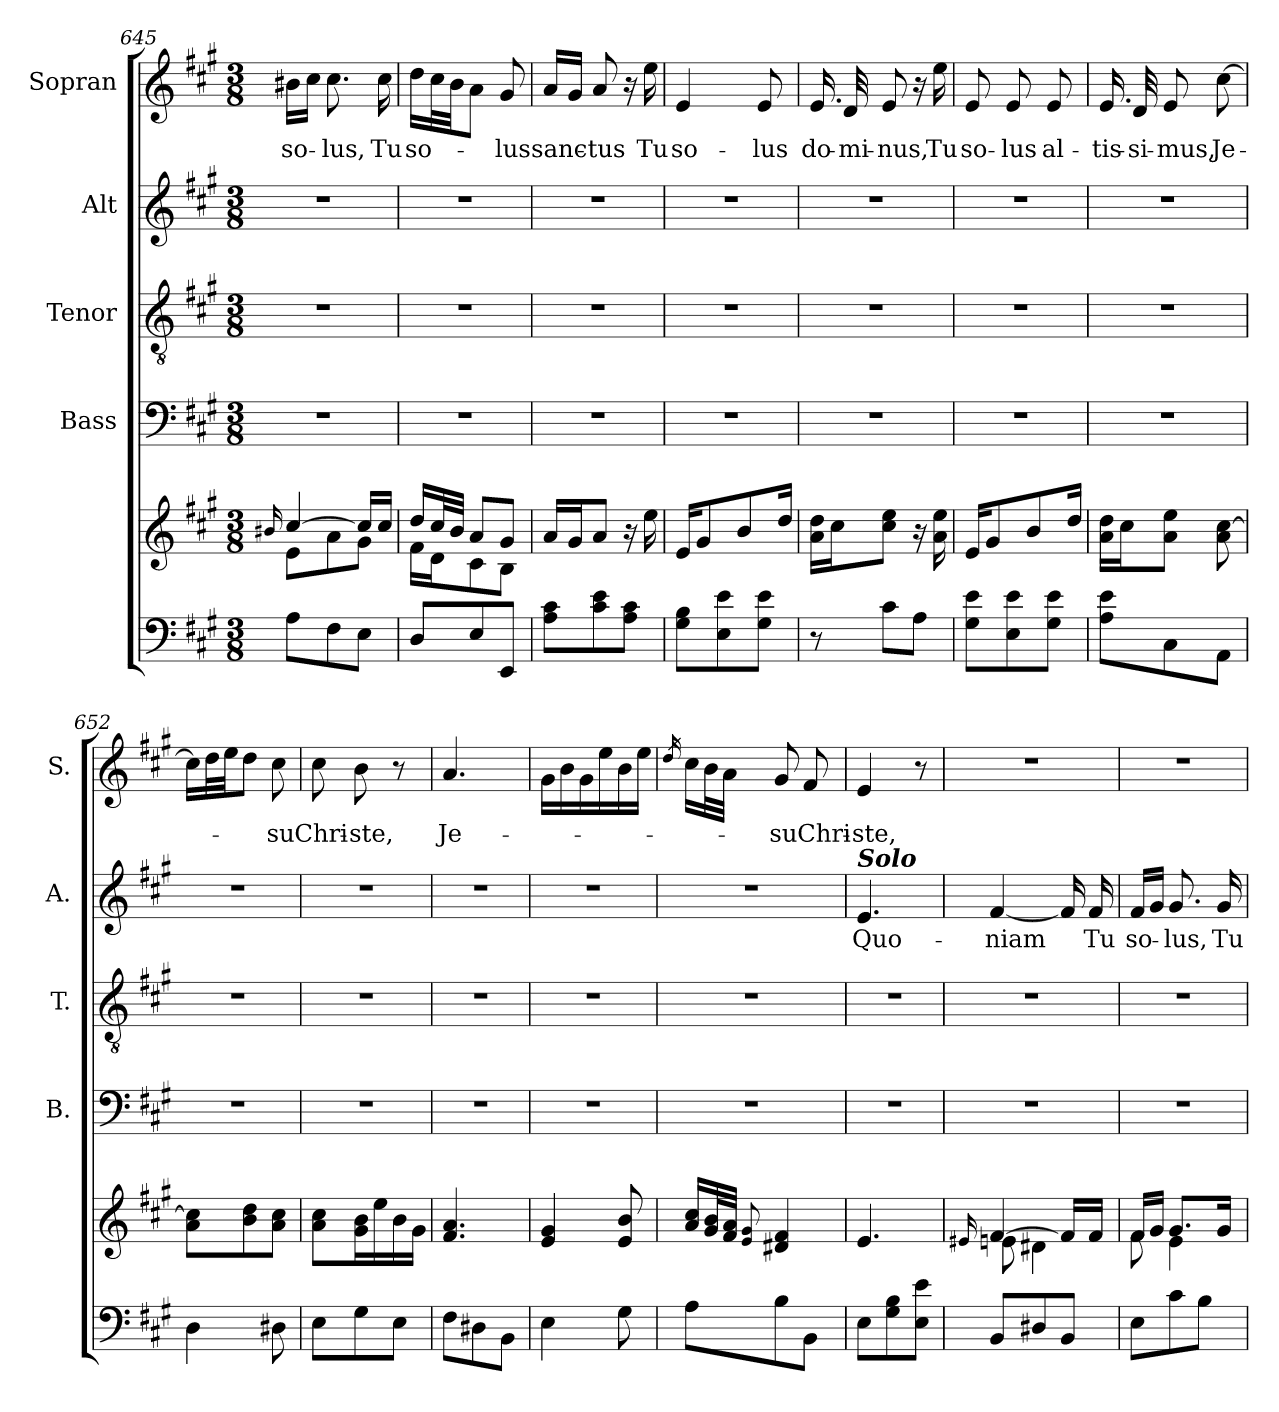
**kern	**kern	**kern	**kern	**kern	**text	**kern	**text
*part5	*part5	*part4	*part3	*part2	*part2	*part1	*part1
*staff6	*staff5	*staff4	*staff3	*staff2	*staff2	*staff1	*staff1
*	*	*I"Bass	*I"Tenor	*I"Alt	*	*I"Sopran	*
*	*	*I'B.	*I'T.	*I'A.	*	*I'S.	*
*clefF4	*clefG2	*clefF4	*clefGv2	*clefG2	*	*clefG2	*
*k[f#c#g#]	*k[f#c#g#]	*k[f#c#g#]	*k[f#c#g#]	*k[f#c#g#]	*	*k[f#c#g#]	*
*A:	*A:	*A:	*A:	*A:	*	*A:	*
*M3/8	*M3/8	*M3/8	*M3/8	*M3/8	*	*M3/8	*
=645	=645	=645	=645	=645	=645	=645	=645
.	16qqb#X/	.	.	.	.	.	.
*	*^	*	*	*	*	*	*
!	!	!	!	!	!	!	!	!LO:LY:b
8A\L	[>4cc#/	8e\L	4.r	4.r	4.r	.	16b#X\LL	so-
.	.	.	.	.	.	.	16cc#\JJ	.
!	!	!	!	!	!	!	!	!LO:LY:b
8F#\	.	8a\	.	.	.	.	8.cc#\	-lus,
8E\J	16cc#/LL]	8g#\J	.	.	.	.	.	.
!	!	!	!	!	!	!	!	!LO:LY:b
.	16cc#/JJ	.	.	.	.	.	16cc#\	Tu
!!LO:LB:g=z
=646	=646	=646	=646	=646	=646	=646	=646	=646
!	!	!	!	!	!	!	!	!LO:LY:b
8D/L	16dd/LL	16f#\LL	4.r	4.r	4.r	.	16dd\LL	so-
.	32cc#/L	16d\J	.	.	.	.	32cc#\L	.
.	32b/JJJ	.	.	.	.	.	32b\JJ	.
8E/	8a/L	8c#\	.	.	.	.	8a\J	.
!	!	!	!	!	!	!	!	!LO:LY:b
8EE/J	8g#/J	8B\J	.	.	.	.	8g#/	-lus
=647	=647	=647	=647	=647	=647	=647	=647	=647
!	!	!	!	!	!	!	!	!LO:LY:b
*	*v	*v	*	*	*	*	*	*
8A\ 8c#\L	16a/LL	4.r	4.r	4.r	.	16a/LL	sanc-
.	16g#/J	.	.	.	.	16g#/JJ	.
!	!	!	!	!	!	!	!LO:LY:b
8c#\ 8e\	8a/J	.	.	.	.	8a/	-tus
8A\ 8c#\J	16r	.	.	.	.	16r	.
!	!	!	!	!	!	!	!LO:LY:b
.	16ee\	.	.	.	.	16ee\	Tu
=648	=648	=648	=648	=648	=648	=648	=648
!	!	!	!	!	!	!	!LO:LY:b
8G#\ 8B\L	16e/KL	4.r	4.r	4.r	.	4e/	so-
.	8g#/	.	.	.	.	.	.
8E\ 8e\	.	.	.	.	.	.	.
.	8b/	.	.	.	.	.	.
!	!	!	!	!	!	!	!LO:LY:b
8G#\ 8e\J	.	.	.	.	.	8e/	-lus
.	16dd/Jk	.	.	.	.	.	.
=649	=649	=649	=649	=649	=649	=649	=649
!	!	!	!	!	!	!	!LO:LY:b
8r	16a\ 16dd\LL	4.r	4.r	4.r	.	16.e/	do-
.	16cc#\J	.	.	.	.	.	.
!	!	!	!	!	!	!	!LO:LY:b
.	.	.	.	.	.	32d/	-mi-
!	!	!	!	!	!	!	!LO:LY:b
8c#\L	8cc#\ 8ee\J	.	.	.	.	8e/	-nus,
8A\J	16r	.	.	.	.	16r	.
!	!	!	!	!	!	!	!LO:LY:b
.	16a\ 16ee\	.	.	.	.	16ee\	Tu
=650	=650	=650	=650	=650	=650	=650	=650
!	!	!	!	!	!	!	!LO:LY:b
8G#\ 8e\L	16e/KL	4.r	4.r	4.r	.	8e/	so-
.	8g#/	.	.	.	.	.	.
!	!	!	!	!	!	!	!LO:LY:b
8E\ 8e\	.	.	.	.	.	8e/	-lus
.	8b/	.	.	.	.	.	.
!	!	!	!	!	!	!	!LO:LY:b
8G#\ 8e\J	.	.	.	.	.	8e/	al-
.	16dd/Jk	.	.	.	.	.	.
=651	=651	=651	=651	=651	=651	=651	=651
!	!	!	!	!	!	!	!LO:LY:b
8A\ 8e\L	16a\ 16dd\LL	4.r	4.r	4.r	.	16.e/	-tis-
.	16cc#\J	.	.	.	.	.	.
!	!	!	!	!	!	!	!LO:LY:b
.	.	.	.	.	.	32d/	-si-
!	!	!	!	!	!	!	!LO:LY:b
8C#\	8a\ 8ee\J	.	.	.	.	8e/	-mus,
!	!	!	!	!	!	!	!LO:LY:b
8AA\J	8a\ [8cc#\	.	.	.	.	[8cc#\	Je-
=652	=652	=652	=652	=652	=652	=652	=652
4D\	8a\ 8cc#\]L	4.r	4.r	4.r	.	16cc#\LL]	.
.	.	.	.	.	.	32dd\L	.
.	.	.	.	.	.	32ee\JJ	.
.	8b\ 8dd\	.	.	.	.	8dd\J	.
!	!	!	!	!	!	!	!LO:LY:b
8D#X\	8a\ 8cc#\J	.	.	.	.	8cc#\	-su
!!LO:PB:g=z
=653	=653	=653	=653	=653	=653	=653	=653
!	!	!	!	!	!	!	!LO:LY:b
8E\L	8a\ 8cc#\L	4.r	4.r	4.r	.	8cc#\	Chri-
!	!	!	!	!	!	!	!LO:LY:b
8G#\	16g#\ 16b\L	.	.	.	.	8b\	-ste,
.	16ee\	.	.	.	.	.	.
8E\J	16b\	.	.	.	.	8r	.
.	16g#\JJ	.	.	.	.	.	.
=654	=654	=654	=654	=654	=654	=654	=654
!	!	!	!	!	!	!	!LO:LY:b
8F#\L	4.f#/ 4.a/	4.r	4.r	4.r	.	4.a/	Je-
8D#X\	.	.	.	.	.	.	.
8BB\J	.	.	.	.	.	.	.
=655	=655	=655	=655	=655	=655	=655	=655
4E\	4e/ 4g#/	4.r	4.r	4.r	.	16g#\LL	.
.	.	.	.	.	.	16b\	.
.	.	.	.	.	.	16g#\	.
.	.	.	.	.	.	16ee\	.
8G#\	8e/ 8b/	.	.	.	.	16b\	.
.	.	.	.	.	.	16ee\JJ	.
=656	=656	=656	=656	=656	=656	=656	=656
.	.	.	.	.	.	16qdd/	.
8A\L	16a/ 16cc#/LL	4.r	4.r	4.r	.	16cc#\LL	.
.	32g#/ 32b/L	.	.	.	.	32b\L	.
.	32f#/ 32a/JJJ	.	.	.	.	32a\JJJ	.
.	8qqe/ 8qqg#/	.	.	.	.	.	.
!	!	!	!	!	!	!	!LO:LY:b
8B\	4d#X/ 4f#/	.	.	.	.	8g#/	-su
!	!	!	!	!	!	!	!LO:LY:b
8BB\J	.	.	.	.	.	8f#/	Chri-
=657	=657	=657	=657	=657	=657	=657	=657
!	!	!	!	!LO:TX:a:Bi:t=Solo	!	!	!
!	!	!	!	!	!LO:LY:b	!	!LO:LY:b
8E\L	4.e/	4.r	4.r	4.e/	Quo-	4e/	-ste,
8G#\ 8B\	.	.	.	.	.	.	.
8E\ 8e\J	.	.	.	.	.	8r	.
=658	=658	=658	=658	=658	=658	=658	=658
.	16qqe#X/	.	.	.	.	.	.
*	*^	*	*	*	*	*	*
!	!	!	!	!	!	!LO:LY:b	!	!
8BB/L	[>4f#/	8e\	4.r	4.r	[4f#/	-niam	4.r	.
8D#X/	.	4d#X\	.	.	.	.	.	.
8BB/J	16f#/LL]	.	.	.	16f#/]	.	.	.
!	!	!	!	!	!	!LO:LY:b	!	!
.	16f#/JJ	.	.	.	16f#/	Tu	.	.
=659	=659	=659	=659	=659	=659	=659	=659	=659
!	!	!	!	!	!	!LO:LY:b	!	!
8E\L	16f#/LL	8f#\	4.r	4.r	16f#/LL	so-	4.r	.
.	16g#/JJ	.	.	.	16g#/JJ	.	.	.
!	!	!	!	!	!	!LO:LY:b	!	!
8c#\	8.g#/L	4e\	.	.	8.g#/	-lus,	.	.
8B\J	.	.	.	.	.	.	.	.
!	!	!	!	!	!	!LO:LY:b	!	!
.	16g#/Jk	.	.	.	16g#/	Tu	.	.
*	*v	*v	*	*	*	*	*	*
=	=	=	=	=	=	=	=
*-	*-	*-	*-	*-	*-	*-	*-
